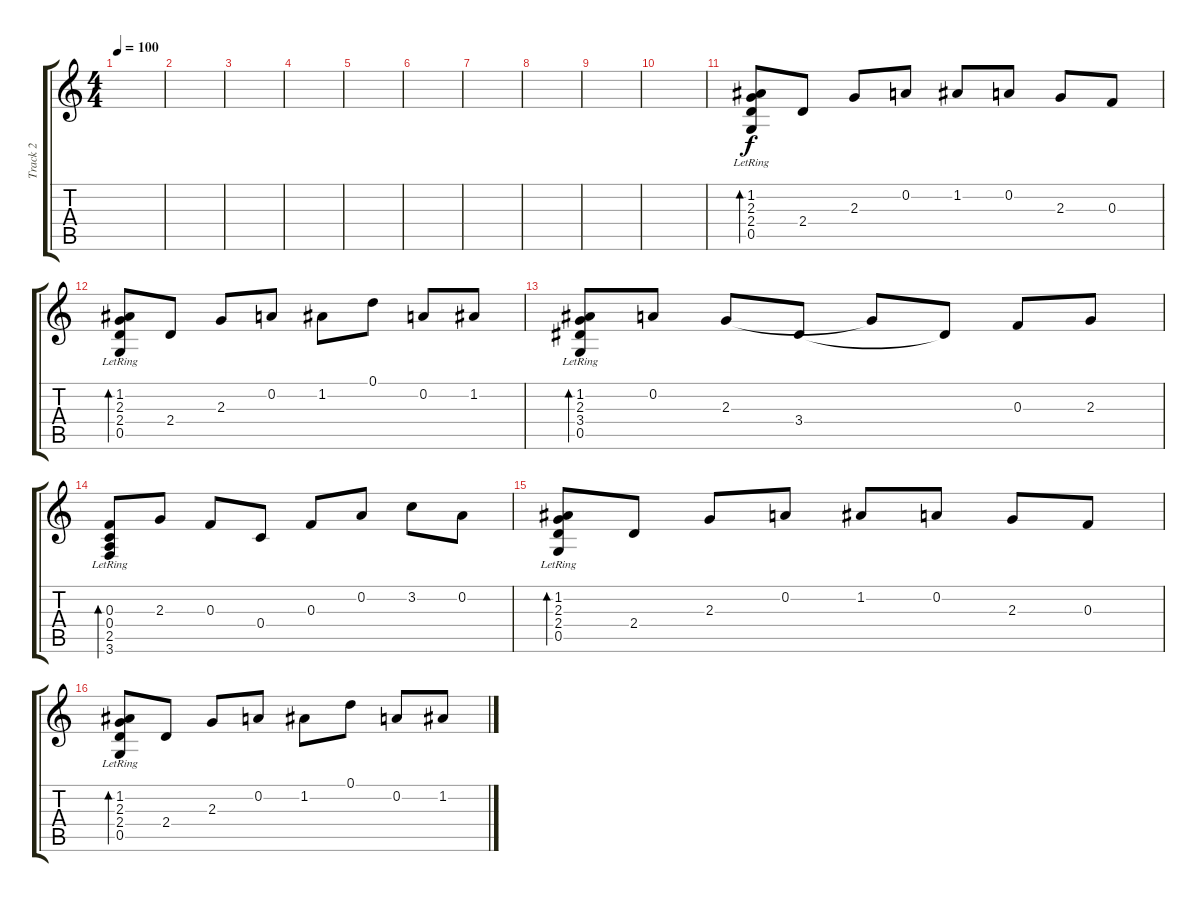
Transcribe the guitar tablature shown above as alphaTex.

\track ("Track 2" "Track 2") {instrument acousticguitarnylon}
\staff {score tabs}
\tuning (D4 A3 F3 C3 G2 D2) {hide}
\ts (4 4)
\tempo 100
\clef g2
\ks c
|
|
|
|
|
|
|
|
|
|
(1.2{lr} 2.3{lr} 2.4{lr} 0.5{lr}).8{bd 60} 2.4.8 2.3.8 0.2.8 1.2.8 0.2.8 2.3.8 0.3.8 |
(1.2{lr} 2.3{lr} 2.4{lr} 0.5{lr}).8{bd 60} 2.4.8 2.3.8 0.2.8 1.2.8 0.1.8 0.2.8 1.2.8 |
(1.2{lr} 2.3{lr} 3.4{lr} 0.5{lr}).8{bd 60} 0.2.8 2.3.8 3.4.8 2.3{t}.8 3.4{t}.8 0.3.8 2.3.8 |
(0.3{lr} 0.4{lr} 2.5{lr} 3.6{lr}).8{bd 60} 2.3.8 0.3.8 0.4.8 0.3.8 0.2.8 3.2.8 0.2.8 |
(1.2{lr} 2.3{lr} 2.4{lr} 0.5{lr}).8{bd 60} 2.4.8 2.3.8 0.2.8 1.2.8 0.2.8 2.3.8 0.3.8 |
(1.2{lr} 2.3{lr} 2.4{lr} 0.5{lr}).8{bd 60} 2.4.8 2.3.8 0.2.8 1.2.8 0.1.8 0.2.8 1.2.8
